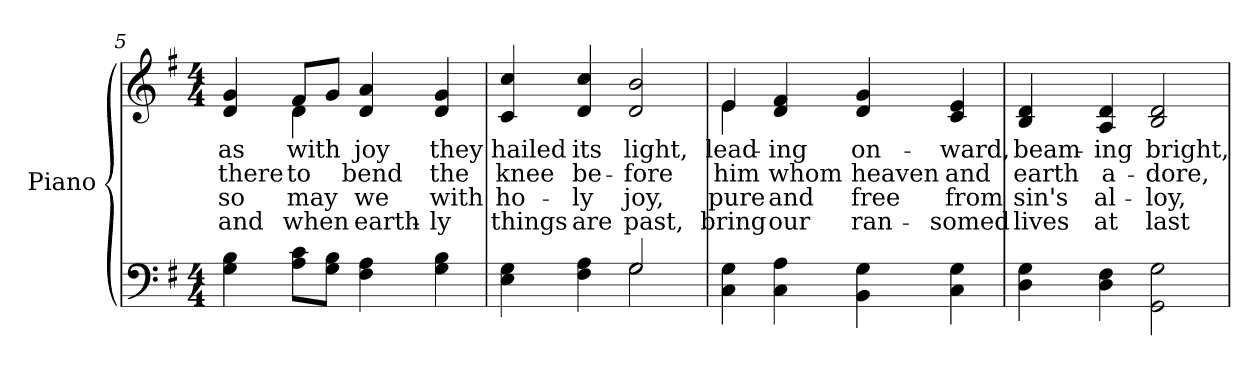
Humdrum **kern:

**kern	**kern	**text	**text	**text	**text
*part2	*part1	*part1	*part1	*part1	*part1
*staff2	*staff1	*staff1	*staff1	*staff1	*staff1
*I"Piano	*I"Piano	*	*	*	*
*I'Pno.	*I'Pno.	*	*	*	*
*clefF4	*clefG2	*	*	*	*
*k[f#]	*k[f#]	*	*	*	*
*G:	*G:	*	*	*	*
*M4/4	*M4/4	*	*	*	*
=5	=5	=5	=5	=5	=5
!	!	!LO:LY:b:color=#000000	!LO:LY:b:color=#000000	!LO:LY:b:color=#000000	!LO:LY:b:color=#000000
*	*^	*	*	*	*
4Gi\ 4Bi	4di/ 4gi	4ryy	as	there	so	and
!	!	!	!LO:LY:b:color=#000000	!LO:LY:b:color=#000000	!LO:LY:b:color=#000000	!LO:LY:b:color=#000000
8Ai\ 8ci\L	8f#i/L	4di\	with	to	may	when
8Gi\ 8Bi\J	8gi/J	.	.	.	.	.
!	!	!	!LO:LY:b:color=#000000	!LO:LY:b:color=#000000	!LO:LY:b:color=#000000	!LO:LY:b:color=#000000
4F#i\ 4Ai	4di/ 4ai	2ryy	joy	bend	we	earth-
!	!	!	!LO:LY:b:color=#000000	!LO:LY:b:color=#000000	!LO:LY:b:color=#000000	!LO:LY:b:color=#000000
4Gi\ 4Bi	4di/ 4gi	.	they	the	-with	ly
*	*v	*v	*	*	*	*
=6	=6	=6	=6	=6	=6
*^	*	*	*	*	*
!	!	!	!LO:LY:b:color=#000000	!LO:LY:b:color=#000000	!LO:LY:b:color=#000000	!LO:LY:b:color=#000000
4Ei\ 4Gi	2ryy	4ci/ 4cci	hailed	knee	ho-	-things
!	!	!	!LO:LY:b:color=#000000	!LO:LY:b:color=#000000	!LO:LY:b:color=#000000	!LO:LY:b:color=#000000
4F#i\ 4Ai	.	4di/ 4cci	its	be-	ly	are
!	!	!	!LO:LY:b:color=#000000	!LO:LY:b:color=#000000	!LO:LY:b:color=#000000	!LO:LY:b:color=#000000
2Gi/	2Gi\	2di/ 2bi	light,	-fore	joy,	past,
*v	*v	*	*	*	*	*
!!LO:LB:g=z
=7	=7	=7	=7	=7	=7
*^	*	*	*	*	*
!	!	!	!LO:LY:b:color=#000000	!LO:LY:b:color=#000000	!LO:LY:b:color=#000000	!LO:LY:b:color=#000000
*v	*v	*^	*	*	*	*
4Ci\ 4Gi	4ei/	4ei\	lead-	him	pure	bring
!	!	!	!LO:LY:b:color=#000000	!LO:LY:b:color=#000000	!LO:LY:b:color=#000000	!LO:LY:b:color=#000000
4Ci\ 4Ai	4di/ 4f#i	2.ryy	-ing	whom	and	our
!	!	!	!LO:LY:b:color=#000000	!LO:LY:b:color=#000000	!LO:LY:b:color=#000000	!LO:LY:b:color=#000000
4BBi\ 4Gi	4di/ 4gi	.	on-	heaven	free	ran-
!	!	!	!LO:LY:b:color=#000000	!LO:LY:b:color=#000000	!LO:LY:b:color=#000000	!LO:LY:b:color=#000000
4Ci\ 4Gi	4ci/ 4ei	.	-ward,	and	-from	somed
*	*v	*v	*	*	*	*
=8	=8	=8	=8	=8	=8
!	!	!LO:LY:b:color=#000000	!LO:LY:b:color=#000000	!LO:LY:b:color=#000000	!LO:LY:b:color=#000000
4Di\ 4Gi	4Bi/ 4di	beam-	earth	sin's	lives
!	!	!LO:LY:b:color=#000000	!LO:LY:b:color=#000000	!LO:LY:b:color=#000000	!LO:LY:b:color=#000000
4Di\ 4F#i	4Ai/ 4di	-ing	a-	al-	-at
!	!	!LO:LY:b:color=#000000	!LO:LY:b:color=#000000	!LO:LY:b:color=#000000	!LO:LY:b:color=#000000
2GGi\ 2Gi	2Bi/ 2di	bright,	-dore,	loy,	last
=	=	=	=	=	=
*-	*-	*-	*-	*-	*-
